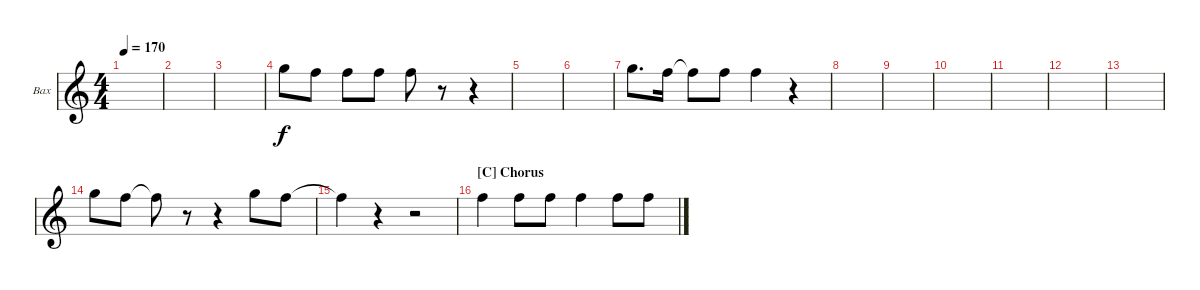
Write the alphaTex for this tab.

\defaultSystemsLayout 4
\bracketExtendMode groupsimilarinstruments
\firstSystemTrackNameOrientation horizontal
\otherSystemsTrackNameOrientation horizontal
\track ("Backing Vocals" "Bax") {instrument electricguitarclean}
\staff {score}
\tuning (D4 A3 F3 C3 G2 D2)
\ts (4 4)
\tempo 170
\clef g2
\ks c
|
|
|
14.3.8 12.3.8 12.3.8 12.3.8 12.3.8 r.8 r.4 |
|
|
14.3.8{d} 12.3.16 12.3{t}.8 12.3.8 12.3.4 r.4 |
|
|
|
|
|
|
14.3.8 12.3.8 12.3{t}.8 r.8 r.4 14.3.8 12.3.8 |
12.3{t}.4 r.4 r.2 |
\section ("C" "Chorus")
12.3.4 12.3.8 12.3.8 12.3.4 12.3.8 12.3.8
